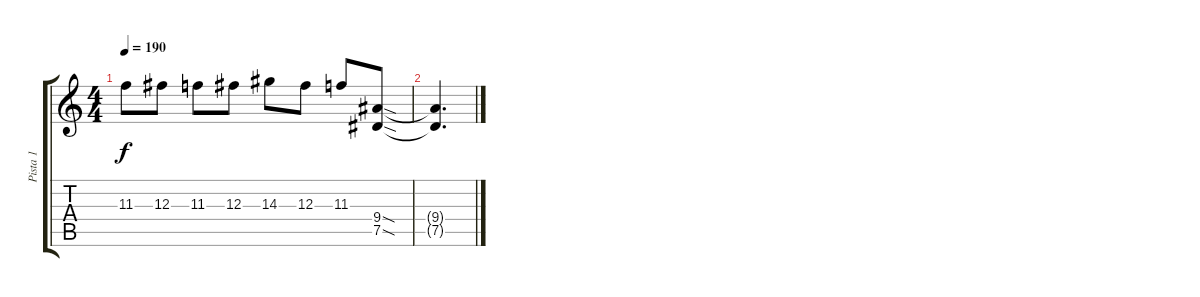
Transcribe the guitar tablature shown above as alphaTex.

\track ("Pista 1" "Pista 1") {instrument distortionguitar}
\staff {score tabs}
\tuning (Eb4 Bb3 Gb3 Db3 Ab2 Eb2) {hide}
\ts (4 4)
\tempo 190
\clef g2
\ks c
11.3.8{dy f} 12.3.8 11.3.8 12.3.8 14.3.8 12.3.8 11.3.8 (9.4{sod} 7.5{sod}).8 |
(9.4{t} 7.5{t}).4{d}
